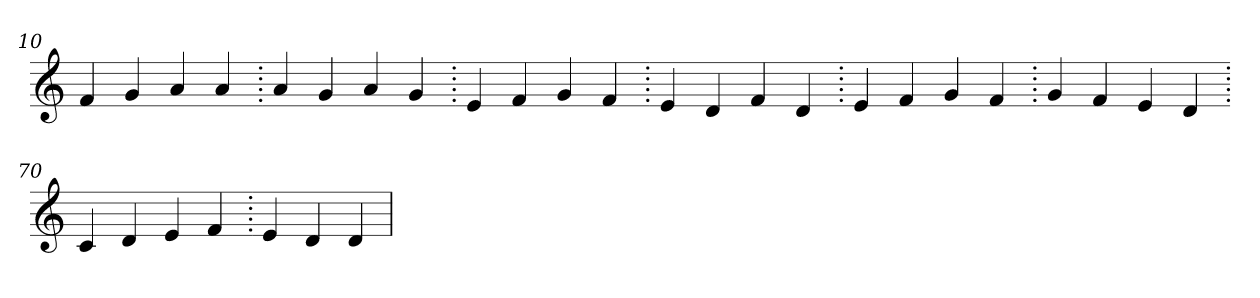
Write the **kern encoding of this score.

**kern
*part1
*staff1
*clefG2
=10.
4f
4g
4a
4a
=20.
4a
4g
4a
4g
=30.
4e
4f
4g
4f
=40.
4e
4d
4f
4d
=50.
4e
4f
4g
4f
=60.
4g
4f
4e
4d
=70.
4c
4d
4e
4f
=80.
4e
4d
4d
=
*-
